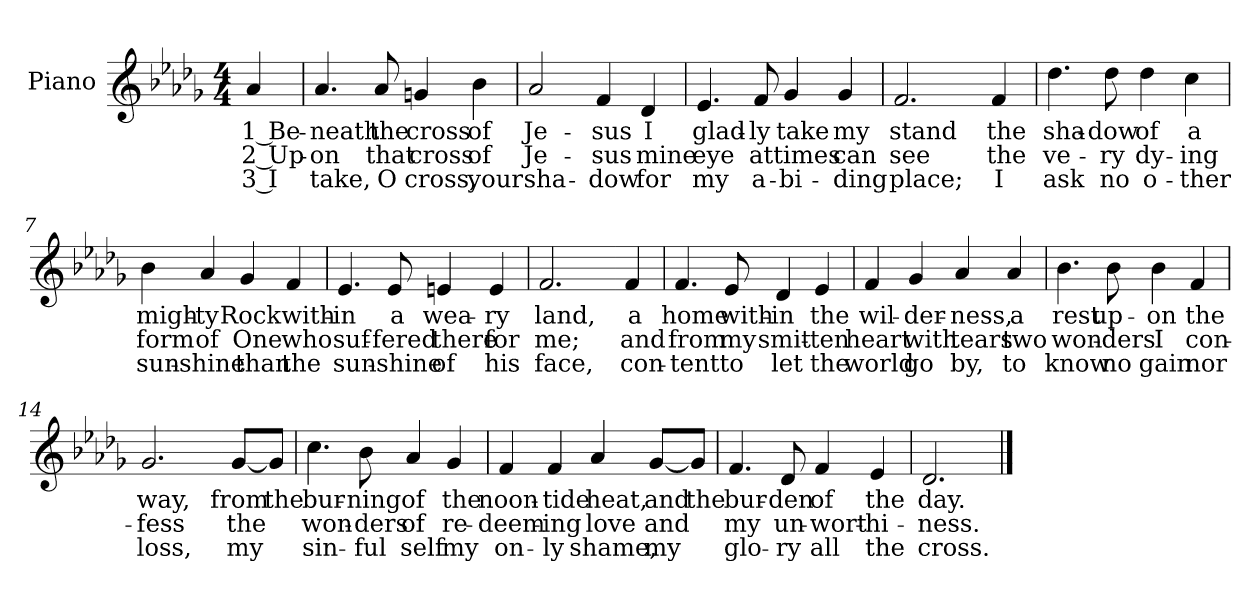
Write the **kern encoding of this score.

**kern	**text	**text	**text
*part1	*part1	*part1	*part1
*staff1	*staff1	*staff1	*staff1
*I"Piano	*	*	*
*I'Pno.	*	*	*
!!LO:PB:g=z
*clefG2	*	*	*
*k[b-e-a-d-g-]	*	*	*
*D-:	*	*	*
*M4/4	*	*	*
=	=	=	=
!	!LO:LY:b:color=#000000	!LO:LY:b:color=#000000	!LO:LY:b:color=#000000
4a-i/	1 Be-	2 Up-	3 I
=1	=1	=1	=1
!	!LO:LY:b:color=#000000	!LO:LY:b:color=#000000	!LO:LY:b:color=#000000
4.a-i/	-neath	-on	take,
!	!LO:LY:b:color=#000000	!LO:LY:b:color=#000000	!LO:LY:b:color=#000000
8a-i/	the	that	O
!	!LO:LY:b:color=#000000	!LO:LY:b:color=#000000	!LO:LY:b:color=#000000
4gni/	cross	cross	cross,
!	!LO:LY:b:color=#000000	!LO:LY:b:color=#000000	!LO:LY:b:color=#000000
4b-i\	of	of	your
=2	=2	=2	=2
!	!LO:LY:b:color=#000000	!LO:LY:b:color=#000000	!LO:LY:b:color=#000000
2a-i/	Je-	Je-	sha-
!	!LO:LY:b:color=#000000	!LO:LY:b:color=#000000	!LO:LY:b:color=#000000
4fi/	-sus	-sus	-dow
!	!LO:LY:b:color=#000000	!LO:LY:b:color=#000000	!LO:LY:b:color=#000000
4d-i/	I	mine	for
=3	=3	=3	=3
!	!LO:LY:b:color=#000000	!LO:LY:b:color=#000000	!LO:LY:b:color=#000000
4.e-i/	glad-	eye	my
!	!LO:LY:b:color=#000000	!LO:LY:b:color=#000000	!LO:LY:b:color=#000000
8fi/	-ly	at	a-
!	!LO:LY:b:color=#000000	!LO:LY:b:color=#000000	!LO:LY:b:color=#000000
4g-i/	take	times	-bi-
!	!LO:LY:b:color=#000000	!LO:LY:b:color=#000000	!LO:LY:b:color=#000000
4g-i/	my	can	-ding
=4	=4	=4	=4
!	!LO:LY:b:color=#000000	!LO:LY:b:color=#000000	!LO:LY:b:color=#000000
2.fi/	stand	see	place;
!!LO:LB:g=z
=5-	=5-	=5-	=5-
!	!LO:LY:b:color=#000000	!LO:LY:b:color=#000000	!LO:LY:b:color=#000000
4fi/	the	the	I
=6	=6	=6	=6
!	!LO:LY:b:color=#000000	!LO:LY:b:color=#000000	!LO:LY:b:color=#000000
4.dd-i\	sha-	ve-	ask
!	!LO:LY:b:color=#000000	!LO:LY:b:color=#000000	!LO:LY:b:color=#000000
8dd-i\	-dow	-ry	no
!	!LO:LY:b:color=#000000	!LO:LY:b:color=#000000	!LO:LY:b:color=#000000
4dd-i\	of	dy-	o-
!	!LO:LY:b:color=#000000	!LO:LY:b:color=#000000	!LO:LY:b:color=#000000
4cci\	a	-ing	-ther
=7	=7	=7	=7
!	!LO:LY:b:color=#000000	!LO:LY:b:color=#000000	!LO:LY:b:color=#000000
4b-i\	migh-	form	sun-
!	!LO:LY:b:color=#000000	!LO:LY:b:color=#000000	!LO:LY:b:color=#000000
4a-i/	-ty	of	-shine
!	!LO:LY:b:color=#000000	!LO:LY:b:color=#000000	!LO:LY:b:color=#000000
4g-i/	Rock	One	than
!	!LO:LY:b:color=#000000	!LO:LY:b:color=#000000	!LO:LY:b:color=#000000
4fi/	with-	who	the
=8	=8	=8	=8
!	!LO:LY:b:color=#000000	!LO:LY:b:color=#000000	!LO:LY:b:color=#000000
4.e-i/	-in	suf-	sun-
!	!LO:LY:b:color=#000000	!LO:LY:b:color=#000000	!LO:LY:b:color=#000000
8e-i/	a	-fered	-shine
!	!LO:LY:b:color=#000000	!LO:LY:b:color=#000000	!LO:LY:b:color=#000000
4eni/	wea-	there	of
!	!LO:LY:b:color=#000000	!LO:LY:b:color=#000000	!LO:LY:b:color=#000000
4ei/	-ry	for	his
=9	=9	=9	=9
!	!LO:LY:b:color=#000000	!LO:LY:b:color=#000000	!LO:LY:b:color=#000000
2.fi/	land,	me;	face,
!!LO:LB:g=z
=10-	=10-	=10-	=10-
!	!LO:LY:b:color=#000000	!LO:LY:b:color=#000000	!LO:LY:b:color=#000000
4fi/	a	and	con-
=11	=11	=11	=11
!	!LO:LY:b:color=#000000	!LO:LY:b:color=#000000	!LO:LY:b:color=#000000
4.fi/	home	from	-tent
!	!LO:LY:b:color=#000000	!LO:LY:b:color=#000000	!LO:LY:b:color=#000000
8e-i/	with-	my	to
!	!LO:LY:b:color=#000000	!LO:LY:b:color=#000000	!LO:LY:b:color=#000000
4d-i/	-in	smit-	let
!	!LO:LY:b:color=#000000	!LO:LY:b:color=#000000	!LO:LY:b:color=#000000
4e-i/	the	-ten	the
=12	=12	=12	=12
!	!LO:LY:b:color=#000000	!LO:LY:b:color=#000000	!LO:LY:b:color=#000000
4fi/	wil-	heart	world
!	!LO:LY:b:color=#000000	!LO:LY:b:color=#000000	!LO:LY:b:color=#000000
4g-i/	-der-	with	go
!	!LO:LY:b:color=#000000	!LO:LY:b:color=#000000	!LO:LY:b:color=#000000
4a-i/	-ness,	tears	by,
!	!LO:LY:b:color=#000000	!LO:LY:b:color=#000000	!LO:LY:b:color=#000000
4a-i/	a	two	to
=13	=13	=13	=13
!	!LO:LY:b:color=#000000	!LO:LY:b:color=#000000	!LO:LY:b:color=#000000
4.b-i\	rest	won-	know
!	!LO:LY:b:color=#000000	!LO:LY:b:color=#000000	!LO:LY:b:color=#000000
8b-i\	up-	-ders	no
!	!LO:LY:b:color=#000000	!LO:LY:b:color=#000000	!LO:LY:b:color=#000000
4b-i\	-on	I	gain
!	!LO:LY:b:color=#000000	!LO:LY:b:color=#000000	!LO:LY:b:color=#000000
4fi/	the	con-	nor
=14	=14	=14	=14
!	!LO:LY:b:color=#000000	!LO:LY:b:color=#000000	!LO:LY:b:color=#000000
2.g-i/	way,	-fess	loss,
!!LO:LB:g=z
=15-	=15-	=15-	=15-
!	!LO:LY:b:color=#000000	!LO:LY:b:color=#000000	!LO:LY:b:color=#000000
[8g-i/L	from	the	my
!	!LO:LY:b:color=#000000	!	!
8g-i/J]	the	.	.
=16	=16	=16	=16
!	!LO:LY:b:color=#000000	!LO:LY:b:color=#000000	!LO:LY:b:color=#000000
4.cci\	bur-	won-	sin-
!	!LO:LY:b:color=#000000	!LO:LY:b:color=#000000	!LO:LY:b:color=#000000
8b-i\	-ning	-ders	-ful
!	!LO:LY:b:color=#000000	!LO:LY:b:color=#000000	!LO:LY:b:color=#000000
4a-i/	of	of	self
!	!LO:LY:b:color=#000000	!LO:LY:b:color=#000000	!LO:LY:b:color=#000000
4g-i/	the	re-	my
!!LO:LB:g=z
=17	=17	=17	=17
!	!LO:LY:b:color=#000000	!LO:LY:b:color=#000000	!LO:LY:b:color=#000000
4fi/	noon-	-deem-	on-
!	!LO:LY:b:color=#000000	!LO:LY:b:color=#000000	!LO:LY:b:color=#000000
4fi/	-tide	-ing	-ly
!	!LO:LY:b:color=#000000	!LO:LY:b:color=#000000	!LO:LY:b:color=#000000
4a-i/	heat,	love	shame,
!	!LO:LY:b:color=#000000	!LO:LY:b:color=#000000	!LO:LY:b:color=#000000
[8g-i/L	and	and	my
!	!LO:LY:b:color=#000000	!	!
8g-i/J]	the	.	.
=18	=18	=18	=18
!	!LO:LY:b:color=#000000	!LO:LY:b:color=#000000	!LO:LY:b:color=#000000
4.fi/	bur-	my	glo-
!	!LO:LY:b:color=#000000	!LO:LY:b:color=#000000	!LO:LY:b:color=#000000
8d-i/	-den	un-	-ry
!	!LO:LY:b:color=#000000	!LO:LY:b:color=#000000	!LO:LY:b:color=#000000
4fi/	of	-wort-	all
!	!LO:LY:b:color=#000000	!LO:LY:b:color=#000000	!LO:LY:b:color=#000000
4e-i/	the	-hi-	the
=19	=19	=19	=19
!	!LO:LY:b:color=#000000	!LO:LY:b:color=#000000	!LO:LY:b:color=#000000
2.d-i/	day.	-ness.	cross.
==	==	==	==
*-	*-	*-	*-
